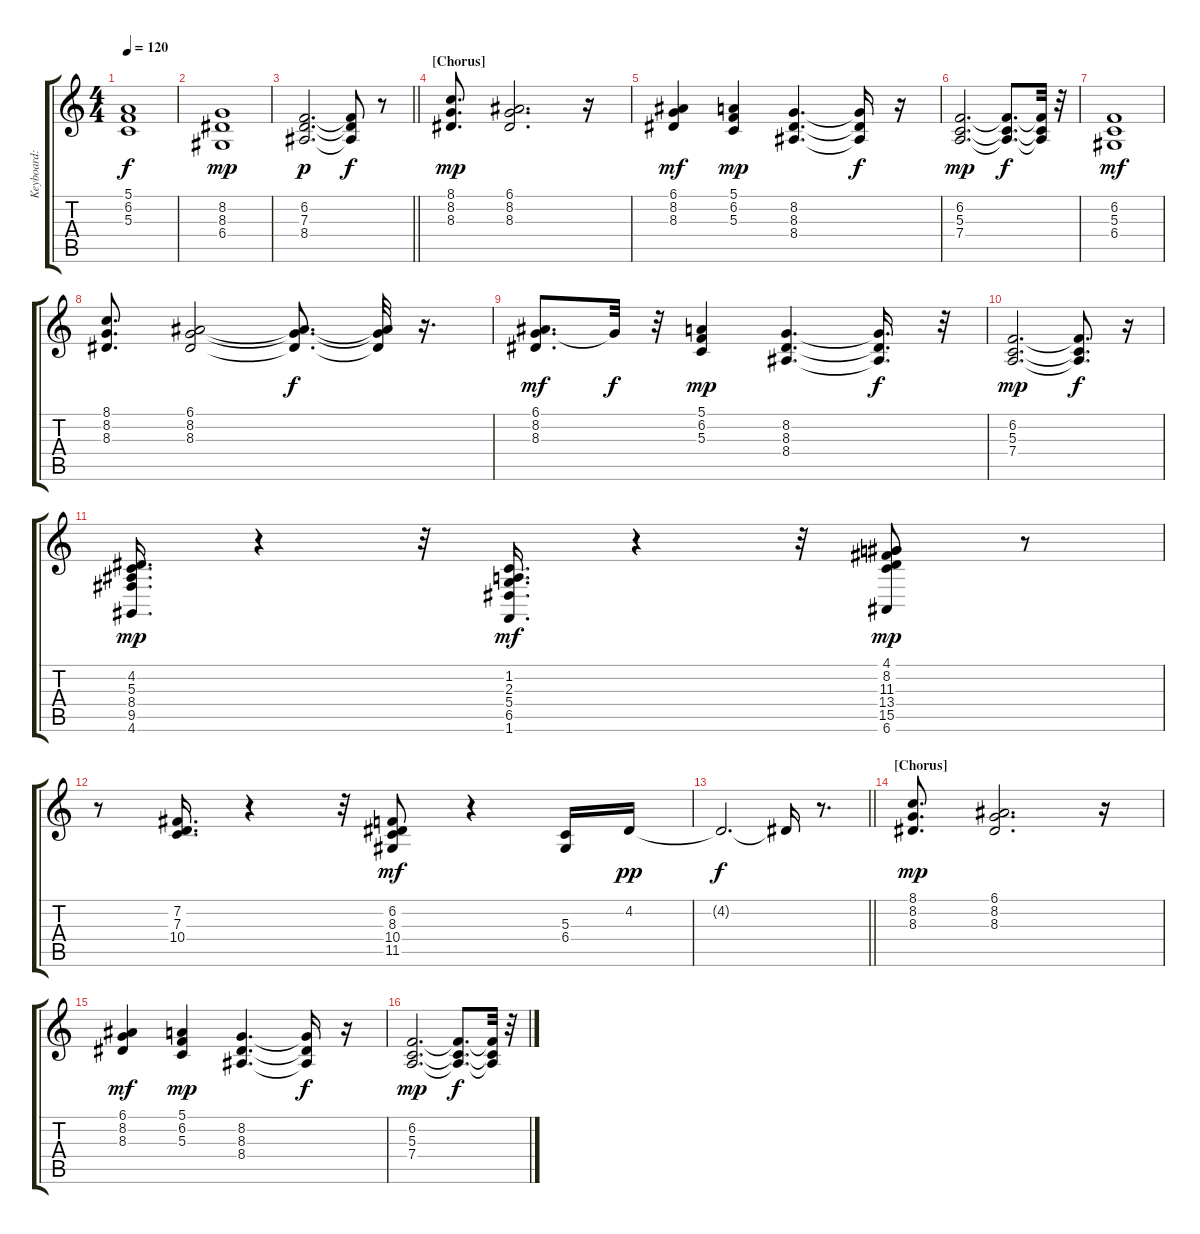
\track ("Keyboard: Polysynth" "Keyboard: ") {instrument pad3polysynth}
\staff {score tabs}
\tuning (E4 B3 G3 D3 A2 E2) {hide}
\ts (4 4)
\tempo 120
\clef g2
\ks c
(5.1{t} 6.2{t} 5.3{t}).1{dy f} |
(8.2 8.3 6.4).1{dy mp} |
\barLineRight lightlight
(6.2 7.3 8.4).2{d dy p} (6.2{t} 7.3{t} 8.4{t}).8{dy f} r.8 |
\section ("" "[Chorus]")
(8.1 8.2 8.3).8{d dy mp} (6.1 8.2 8.3).2{d} r.16 |
(6.1 8.2 8.3).4{dy mf} (5.1 6.2 5.3).4{dy mp} (8.2 8.3 8.4).4{d} (8.2{t} 8.3{t} 8.4{t}).16{dy f} r.16 |
(6.2 5.3 7.4).2{d dy mp} (6.2{t} 5.3{t} 7.4{t}).8{d dy f} (6.2{t} 5.3{t} 7.4{t}).32 r.32 |
(6.2 5.3 6.4).1{dy mf} |
(8.1 8.2 8.3).8{d} (6.1 8.2 8.3).2 (6.1{t} 8.2{t} 8.3{t}).8{d dy f} (6.1{t} 8.2{t} 8.3{t}).32 r.16{d} |
(6.1 8.2 8.3).8{d dy mf} 8.2{t}.32{dy f} r.32 (5.1 6.2 5.3).4{dy mp} (8.2 8.3 8.4).4{d} (8.2{t} 8.3{t} 8.4{t}).16{d dy f} r.32 |
(6.2 5.3 7.4).2{d dy mp} (6.2{t} 5.3{t} 7.4{t}).8{d dy f} r.16 |
(4.2 5.3 8.4 9.5 4.6).16{d dy mp} r.4 r.32 (1.2 2.3 5.4 6.5 1.6).16{d dy mf} r.4 r.32 (4.1 8.2 11.3 13.4 15.5 6.6).8{dy mp} r.8 |
r.8 (7.2 7.3 10.4).16{d} r.4 r.32 (6.2 8.3 10.4 11.5).8{dy mf} r.4 (5.3 6.4).16 4.2.16{dy pp} |
\barLineRight lightlight
4.2{t}.2{d dy f} 4.2{t}.16 r.8{d} |
\section ("" "[Chorus]")
(8.1 8.2 8.3).8{d dy mp} (6.1 8.2 8.3).2{d} r.16 |
(6.1 8.2 8.3).4{dy mf} (5.1 6.2 5.3).4{dy mp} (8.2 8.3 8.4).4{d} (8.2{t} 8.3{t} 8.4{t}).16{dy f} r.16 |
(6.2 5.3 7.4).2{d dy mp} (6.2{t} 5.3{t} 7.4{t}).8{d dy f} (6.2{t} 5.3{t} 7.4{t}).32 r.32
